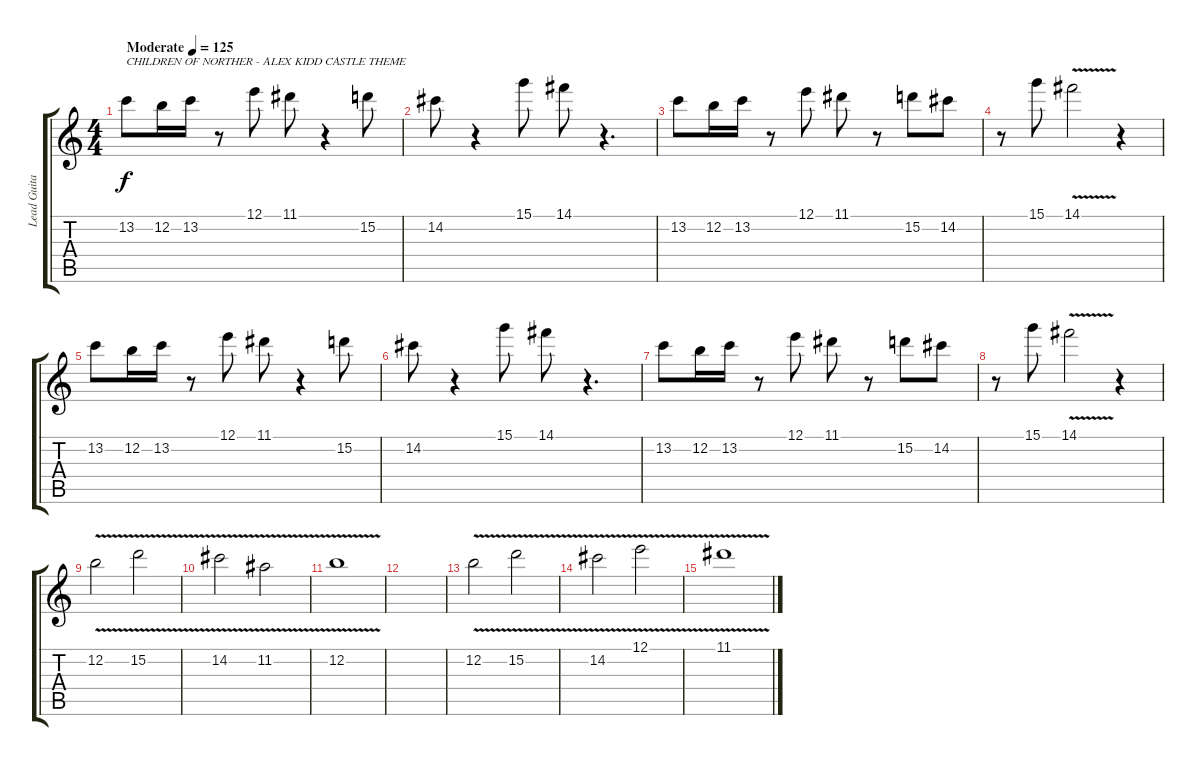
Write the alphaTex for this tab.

\track ("Lead Guitar 1" "Lead Guita") {instrument overdrivenguitar}
\staff {score tabs}
\tuning (E4 B3 G3 D3 A2 E2) {hide}
\ts (4 4)
\tempo (125 "Moderate")
\clef g2
\ks c
13.2.8{txt "CHILDREN OF NORTHER - ALEX KIDD CASTLE THEME" dy f instrument overdrivenguitar} 12.2.16 13.2.16 r.8 12.1.8 11.1.8 r.4 15.2.8 |
14.2.8 r.4 15.1.8 14.1.8 r.4{d} |
13.2.8 12.2.16 13.2.16 r.8 12.1.8 11.1.8 r.8 15.2.8 14.2.8 |
r.8 15.1.8 14.1{v}.2 r.4 |
13.2.8 12.2.16 13.2.16 r.8 12.1.8 11.1.8 r.4 15.2.8 |
14.2.8 r.4 15.1.8 14.1.8 r.4{d} |
13.2.8 12.2.16 13.2.16 r.8 12.1.8 11.1.8 r.8 15.2.8 14.2.8 |
r.8 15.1.8 14.1{v}.2 r.4 |
12.2{v}.2 15.2{v}.2 |
14.2{v}.2 11.2{v}.2 |
12.2{v}.1 |
|
12.2{v}.2 15.2{v}.2 |
14.2{v}.2 12.1{v}.2 |
11.1{v}.1
